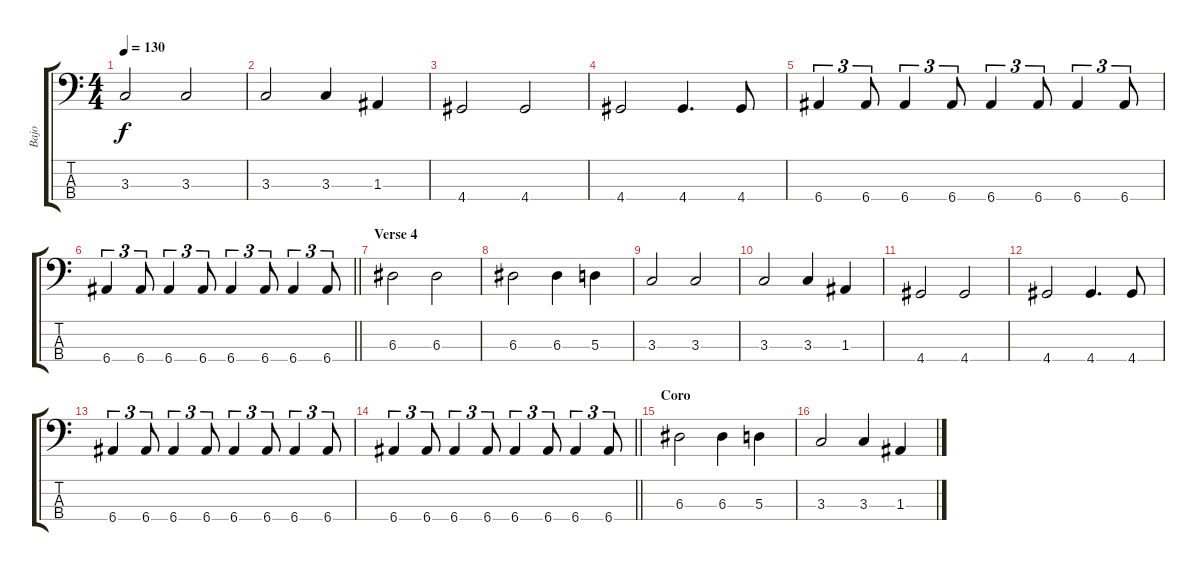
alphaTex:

\track ("Bajo" "Bajo") {instrument electricbassfinger}
\staff {score tabs}
\tuning (G2 D2 A1 E1) {hide}
\ts (4 4)
\tempo 130
\clef f4
\ks c
3.3.2{dy f} 3.3.2 |
3.3.2 3.3.4 1.3.4 |
4.4.2 4.4.2 |
4.4.2 4.4.4{d} 4.4.8 |
6.4.4{tu (3 2)} 6.4.8{tu (3 2)} 6.4.4{tu (3 2)} 6.4.8{tu (3 2)} 6.4.4{tu (3 2)} 6.4.8{tu (3 2)} 6.4.4{tu (3 2)} 6.4.8{tu (3 2)} |
\barLineRight lightlight
6.4.4{tu (3 2)} 6.4.8{tu (3 2)} 6.4.4{tu (3 2)} 6.4.8{tu (3 2)} 6.4.4{tu (3 2)} 6.4.8{tu (3 2)} 6.4.4{tu (3 2)} 6.4.8{tu (3 2)} |
\section ("" "Verse 4")
6.3.2 6.3.2 |
6.3.2 6.3.4 5.3.4 |
3.3.2 3.3.2 |
3.3.2 3.3.4 1.3.4 |
4.4.2 4.4.2 |
4.4.2 4.4.4{d} 4.4.8 |
6.4.4{tu (3 2)} 6.4.8{tu (3 2)} 6.4.4{tu (3 2)} 6.4.8{tu (3 2)} 6.4.4{tu (3 2)} 6.4.8{tu (3 2)} 6.4.4{tu (3 2)} 6.4.8{tu (3 2)} |
\barLineRight lightlight
6.4.4{tu (3 2)} 6.4.8{tu (3 2)} 6.4.4{tu (3 2)} 6.4.8{tu (3 2)} 6.4.4{tu (3 2)} 6.4.8{tu (3 2)} 6.4.4{tu (3 2)} 6.4.8{tu (3 2)} |
\section ("" "Coro")
6.3.2 6.3.4 5.3.4 |
3.3.2 3.3.4 1.3.4
